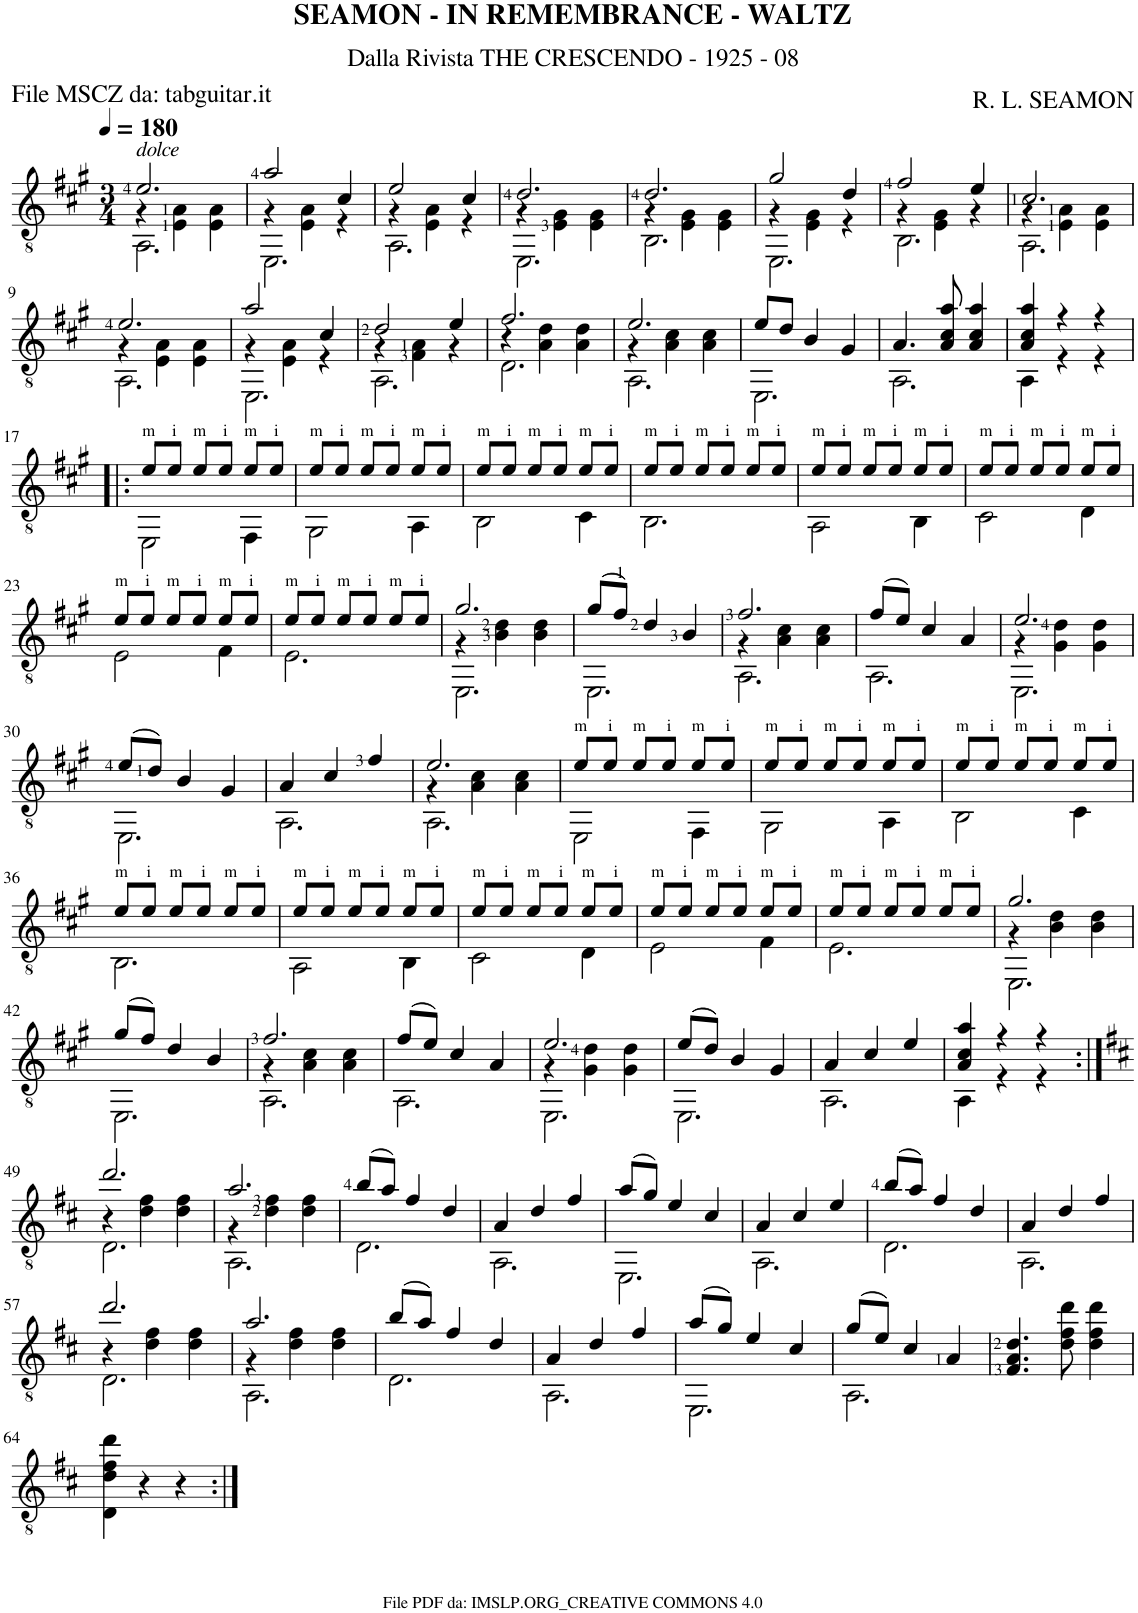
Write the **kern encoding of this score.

**kern
*part1
*staff1
*I"Guitar
*I'Guit.
*clefGv2
*k[f#c#g#]
*M3/4
*MM180
=1
*^
*	*^
!LO:TX:a:i:t=dolce	!	!
2.e/	4r	2.AA\
.	4E\ 4A\	.
.	4E\ 4A\	.
=2	=2	=2
2a/	4r	2.EE\
.	4E\ 4A\	.
4c#/	4r	.
=3	=3	=3
2e/	4r	2.AA\
.	4E\ 4A\	.
4c#/	4r	.
=4	=4	=4
2.d/	4r	2.EE\
.	4E\ 4G#\	.
.	4E\ 4G#\	.
=5	=5	=5
2.d/	4r	2.BB\
.	4E\ 4G#\	.
.	4E\ 4G#\	.
=6	=6	=6
2g#/	4r	2.EE\
.	4E\ 4G#\	.
4d/	4r	.
=7	=7	=7
2f#/	4r	2.BB\
.	4E\ 4G#\	.
4e/	4r	.
=8	=8	=8
2.c#/	4r	2.AA\
.	4E\ 4A\	.
.	4E\ 4A\	.
!!LO:LB:g=z	!!	!!
=9	=9	=9
2.e/	4r	2.AA\
.	4E\ 4A\	.
.	4E\ 4A\	.
=10	=10	=10
2a/	4r	2.EE\
.	4E\ 4A\	.
4c#/	4r	.
=11	=11	=11
2d/	4r	2.AA\
.	4F#\ 4A\	.
4e/	4r	.
=12	=12	=12
2.f#/	4r	2.D\
.	4A\ 4d\	.
.	4A\ 4d\	.
=13	=13	=13
2.e/	4r	2.AA\
.	4A\ 4c#\	.
.	4A\ 4c#\	.
*	*v	*v
=14	=14
8e/L	2.EE\
8d/J	.
4B/	.
4G#/	.
=15	=15
4.A/	2.AA\
8A/ 8c#/ 8a/	.
4A/ 4c#/ 4a/	.
=16	=16
4A/ 4c#/ 4a/	4AA\
4r	4r
4r	4r
!!LO:LB:g=z	!!
=17!|:	=17!|:
8e/L	2EE\
8e/J	.
8e/L	.
8e/J	.
8e/L	4FF#\
8e/J	.
=18	=18
8e/L	2GG#\
8e/J	.
8e/L	.
8e/J	.
8e/L	4AA\
8e/J	.
=19	=19
8e/L	2BB\
8e/J	.
8e/L	.
8e/J	.
8e/L	4C#\
8e/J	.
=20	=20
8e/L	2.BB\
8e/J	.
8e/L	.
8e/J	.
8e/L	.
8e/J	.
=21	=21
8e/L	2AA\
8e/J	.
8e/L	.
8e/J	.
8e/L	4BB\
8e/J	.
=22	=22
8e/L	2C#\
8e/J	.
8e/L	.
8e/J	.
8e/L	4D\
8e/J	.
!!LO:LB:g=z	!!
=23	=23
8e/L	2E\
8e/J	.
8e/L	.
8e/J	.
8e/L	4F#\
8e/J	.
=24	=24
8e/L	2.E\
8e/J	.
8e/L	.
8e/J	.
8e/L	.
8e/J	.
=25	=25
*	*^
2.g#/	4r	2.EE\
.	4B\ 4d\	.
.	4B\ 4d\	.
*	*v	*v
=26	=26
(8g#/L	2.EE\
8f#/J)	.
4d/	.
4B/	.
=27	=27
*	*^
2.f#/	4r	2.AA\
.	4A\ 4c#\	.
.	4A\ 4c#\	.
*	*v	*v
=28	=28
(8f#/L	2.AA\
8e/J)	.
4c#/	.
4A/	.
=29	=29
*	*^
2.e/	4r	2.EE\
.	4G#\ 4d\	.
.	4G#\ 4d\	.
*	*v	*v
!!LO:LB:g=z
=30	=30
(8e/L	2.EE\
8d/J)	.
4B/	.
4G#/	.
=31	=31
4A/	2.AA\
4c#/	.
4f#/	.
=32	=32
*	*^
2.e/	4r	2.AA\
.	4A\ 4c#\	.
.	4A\ 4c#\	.
*	*v	*v
=33	=33
8e/L	2EE\
8e/J	.
8e/L	.
8e/J	.
8e/L	4FF#\
8e/J	.
=34	=34
8e/L	2GG#\
8e/J	.
8e/L	.
8e/J	.
8e/L	4AA\
8e/J	.
=35	=35
8e/L	2BB\
8e/J	.
8e/L	.
8e/J	.
8e/L	4C#\
8e/J	.
!!LO:LB:g=z	!!
=36	=36
8e/L	2.BB\
8e/J	.
8e/L	.
8e/J	.
8e/L	.
8e/J	.
=37	=37
8e/L	2AA\
8e/J	.
8e/L	.
8e/J	.
8e/L	4BB\
8e/J	.
=38	=38
8e/L	2C#\
8e/J	.
8e/L	.
8e/J	.
8e/L	4D\
8e/J	.
=39	=39
8e/L	2E\
8e/J	.
8e/L	.
8e/J	.
8e/L	4F#\
8e/J	.
=40	=40
8e/L	2.E\
8e/J	.
8e/L	.
8e/J	.
8e/L	.
8e/J	.
=41	=41
*	*^
2.g#/	4r	2.EE\
.	4B\ 4d\	.
.	4B\ 4d\	.
*	*v	*v
!!LO:LB:g=z
=42	=42
(8g#/L	2.EE\
8f#/J)	.
4d/	.
4B/	.
=43	=43
*	*^
2.f#/	4r	2.AA\
.	4A\ 4c#\	.
.	4A\ 4c#\	.
*	*v	*v
=44	=44
(8f#/L	2.AA\
8e/J)	.
4c#/	.
4A/	.
=45	=45
*	*^
2.e/	4r	2.EE\
.	4G#\ 4d\	.
.	4G#\ 4d\	.
*	*v	*v
=46	=46
(8e/L	2.EE\
8d/J)	.
4B/	.
4G#/	.
=47	=47
4A/	2.AA\
4c#/	.
4e/	.
=48	=48
4A/ 4c#/ 4a/	4AA\
4r	4r
4r	4r
*v	*v
!!LO:LB:g=z
=49:|!
*k[f#c#]
*^
*	*^
2.dd/	4r	2.D\
.	4d\ 4f#\	.
.	4d\ 4f#\	.
=50	=50	=50
2.a/	4r	2.AA\
.	4d\ 4f#\	.
.	4d\ 4f#\	.
*	*v	*v
=51	=51
(8b/L	2.D\
8a/J)	.
4f#/	.
4d/	.
=52	=52
4A/	2.AA\
4d/	.
4f#/	.
=53	=53
(8a/L	2.EE\
8g/J)	.
4e/	.
4c#/	.
=54	=54
4A/	2.AA\
4c#/	.
4e/	.
=55	=55
(8b/L	2.D\
8a/J)	.
4f#/	.
4d/	.
=56	=56
4A/	2.AA\
4d/	.
4f#/	.
!!LO:LB:g=z	!!
=57	=57
*	*^
2.dd/	4r	2.D\
.	4d\ 4f#\	.
.	4d\ 4f#\	.
=58	=58	=58
2.a/	4r	2.AA\
.	4d\ 4f#\	.
.	4d\ 4f#\	.
*	*v	*v
=59	=59
(8b/L	2.D\
8a/J)	.
4f#/	.
4d/	.
=60	=60
4A/	2.AA\
4d/	.
4f#/	.
=61	=61
(8a/L	2.EE\
8g/J)	.
4e/	.
4c#/	.
=62	=62
(8g/L	2.AA\
8e/J)	.
4c#/	.
4A/	.
*v	*v
=63
4.F#/ 4.A/ 4.d/
8d\ 8f#\ 8dd\
4d\ 4f#\ 4dd\
!!LO:LB:g=z
=64
4D\ 4d\ 4f#\ 4dd\
4r
4r
=:|!
*-
